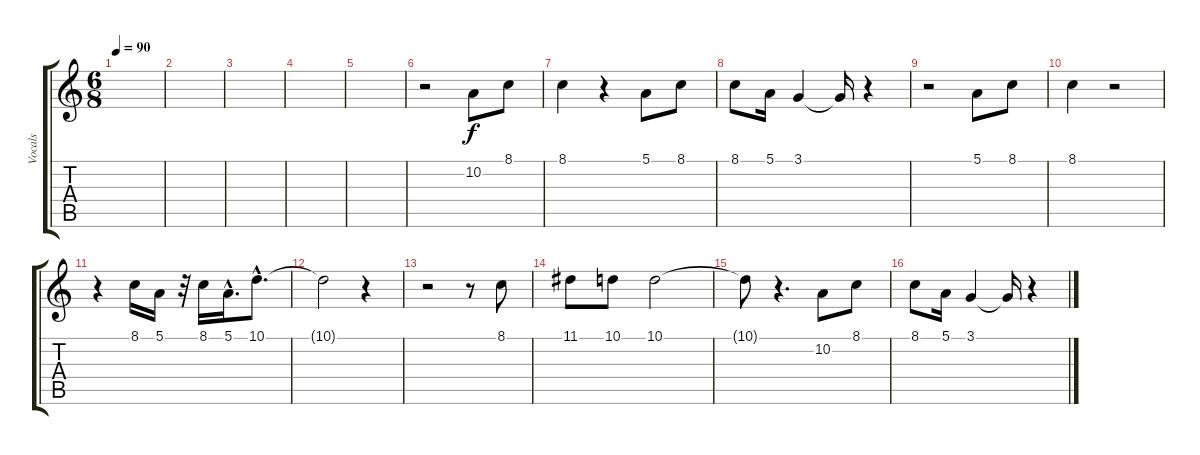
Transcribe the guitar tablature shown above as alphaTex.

\track ("Vocals" "Vocals") {instrument lead6voice}
\staff {score tabs}
\tuning (E4 B3 G3 D3 A2 E2) {hide}
\ts (6 8)
\tempo 90
\clef g2
\ks c
|
|
|
|
|
r.2 10.2.8 8.1.8 |
8.1.4 r.4 5.1.8 8.1.8 |
8.1.8 5.1.16 3.1.4 3.1{t}.16 r.4 |
r.2 5.1.8 8.1.8 |
8.1.4 r.2 |
r.4 8.1.16 5.1.16 r.32 8.1.16 5.1{hac}.16{d} 10.1{hac}.8{d} |
10.1{t}.2 r.4 |
r.2 r.8 8.1.8 |
11.1.8 10.1.8 10.1.2 |
10.1{t}.8 r.4{d} 10.2.8 8.1.8 |
8.1.8 5.1.16 3.1.4 3.1{t}.16 r.4
